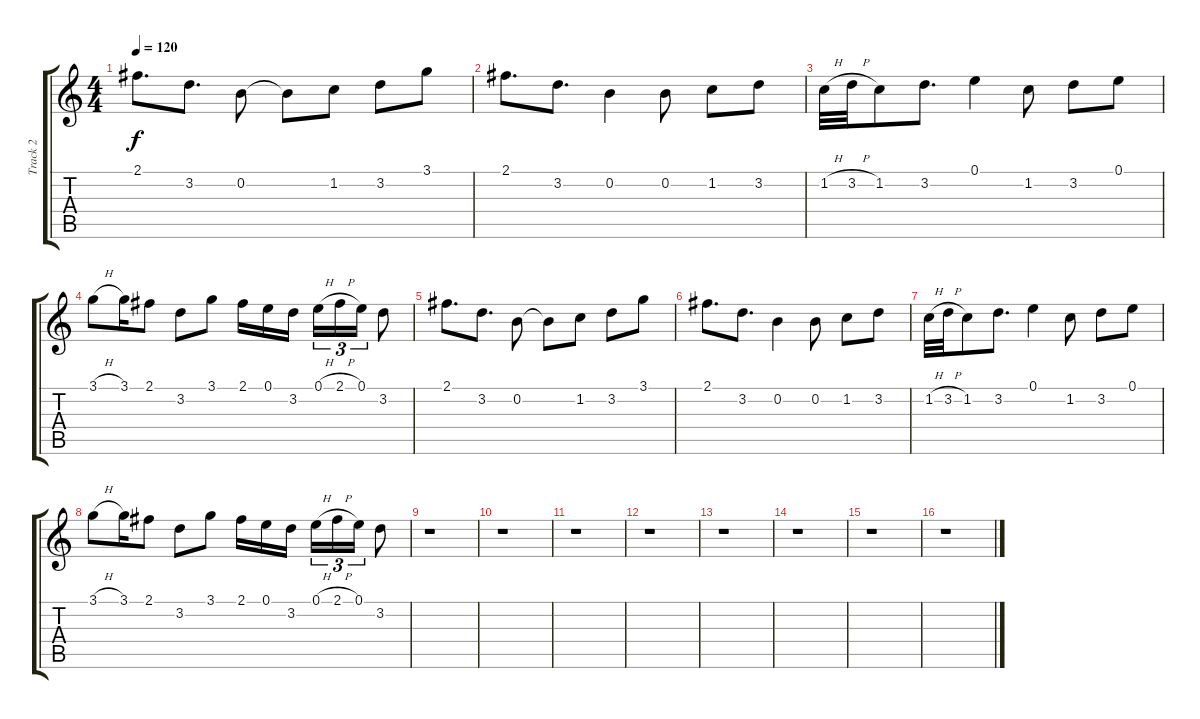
\track ("Track 2" "Track 2") {instrument acousticguitarnylon}
\staff {score tabs}
\tuning (E4 B3 G3 D3 A2 E2) {hide}
\ts (4 4)
\tempo 120
\clef g2
\ks c
2.1.8{d dy f} 3.2.8{d} 0.2.8 0.2{t}.8 1.2.8 3.2.8 3.1.8 |
2.1.8{d} 3.2.8{d} 0.2.4 0.2.8 1.2.8 3.2.8 |
1.2{h}.32 3.2{h}.32 1.2.8 3.2.8{d} 0.1.4 1.2.8 3.2.8 0.1.8 |
3.1{h}.8 3.1.16 2.1.8 3.2.8 3.1.8 2.1.16 0.1.16 3.2.16 0.1{h}.16{tu (3 2)} 2.1{h}.16{tu (3 2)} 0.1.16{tu (3 2)} 3.2.8 |
2.1.8{d} 3.2.8{d} 0.2.8 0.2{t}.8 1.2.8 3.2.8 3.1.8 |
2.1.8{d} 3.2.8{d} 0.2.4 0.2.8 1.2.8 3.2.8 |
1.2{h}.32 3.2{h}.32 1.2.8 3.2.8{d} 0.1.4 1.2.8 3.2.8 0.1.8 |
3.1{h}.8 3.1.16 2.1.8 3.2.8 3.1.8 2.1.16 0.1.16 3.2.16 0.1{h}.16{tu (3 2)} 2.1{h}.16{tu (3 2)} 0.1.16{tu (3 2)} 3.2.8 |
r.1 |
r.1 |
r.1 |
r.1 |
r.1 |
r.1 |
r.1 |
r.1
